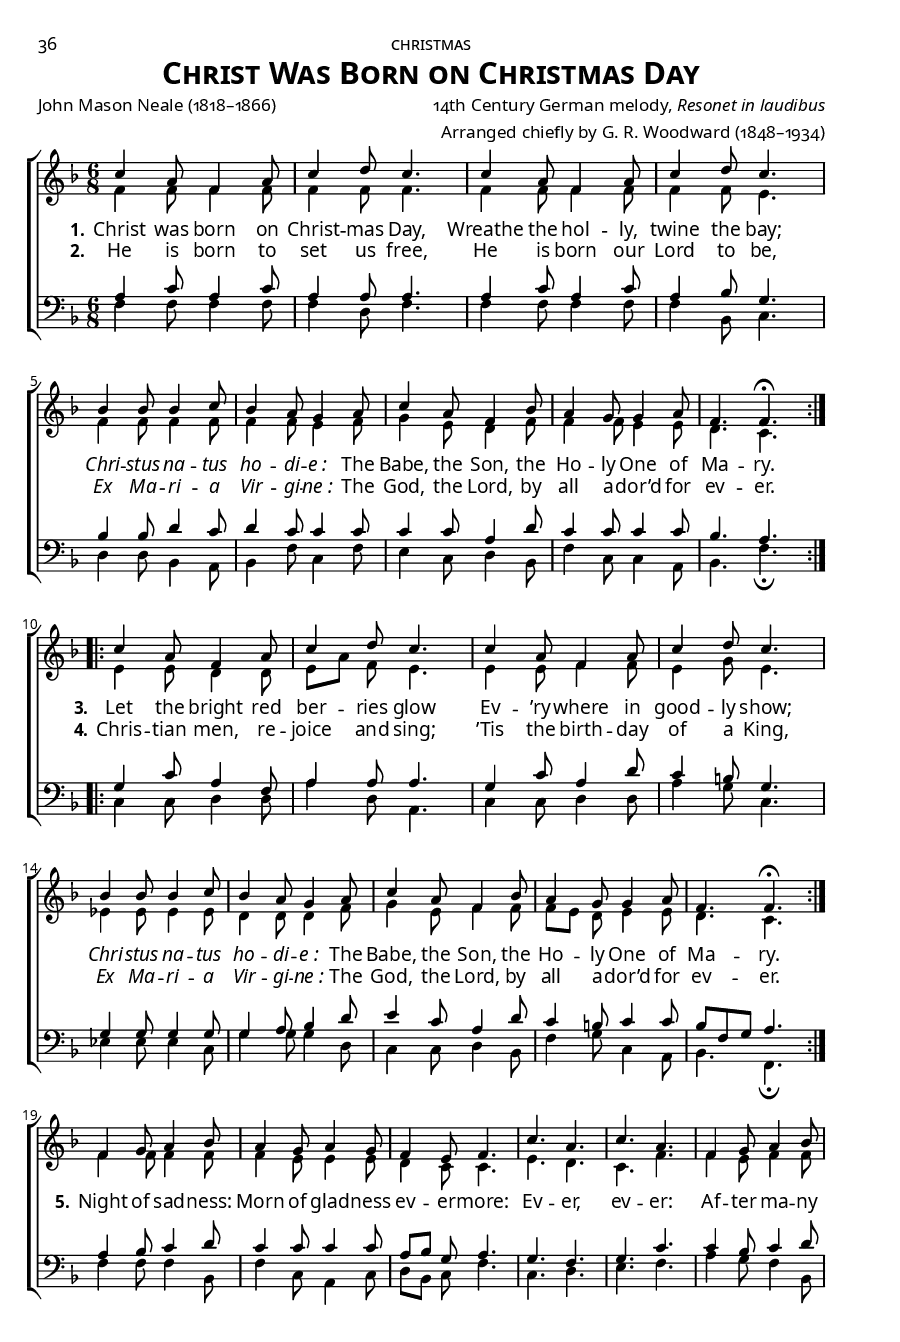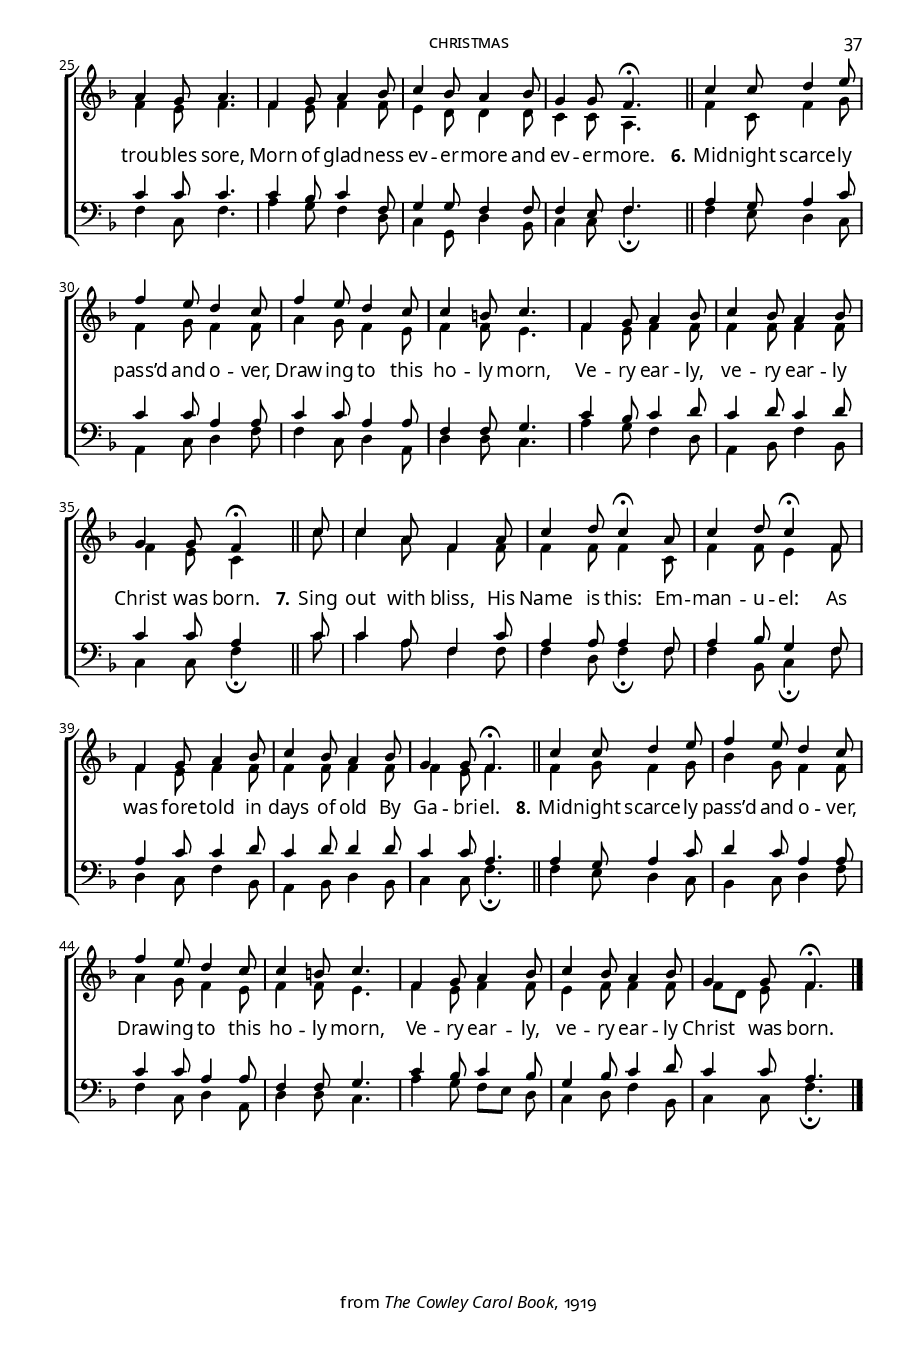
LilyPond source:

\version "2.14.2"
\include "util.ly"
\header {
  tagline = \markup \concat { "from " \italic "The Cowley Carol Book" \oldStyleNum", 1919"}

    title = \markup{\override #'(font-name . "Garamond Premier Pro Semibold"){ \abs-fontsize #15 \smallCapsOldStyle"Christ Was Born on Christmas Day"}}
    poet = \markup\oldStyleNum"John Mason Neale (1818–1866)"
    composer = \markup\concat{\oldStyleNum"14th Century German melody, " \italic"Resonet in laudibus"}
    arranger = \markup\oldStyleNum"Arranged chiefly by G. R. Woodward (1848–1934)"
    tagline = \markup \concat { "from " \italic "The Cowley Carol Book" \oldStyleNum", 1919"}
  }
\paper {
  print-all-headers = ##f
  paper-height = 9\in
  paper-width = 6\in
  indent = 0\in
  %system-system-spacing = #'((basic-distance . 10) (padding . 0))
  %system-system-spacing =
  %  #'((basic-distance . 0)
  %     (minimum-distance . 0)
  %     (padding . -0.35)
  %     (stretchability . 100))
  ragged-last-bottom = ##t
  ragged-bottom = ##f
  two-sided = ##t
  inner-margin = 0.5\in
  outer-margin = 0.25\in
  top-margin = 0.25\in
  bottom-margin = 0.25\in
  first-page-number = #036
  print-first-page-number = ##t
  headerLine = \markup{\override #'(font-name . "Garamond Premier Pro") \smallCapsOldStyle"christmas"}
  oddHeaderMarkup = \markup\fill-line{
     \override #'(font-name . "Garamond Premier Pro")\abs-fontsize #8.5
     \combine 
        \fill-line{"" \on-the-fly #print-page-number-check-first
        \oldStylePageNum""
        }
        \fill-line{\headerLine}
  }
  evenHeaderMarkup = \markup {
     \override #'(font-name . "Garamond Premier Pro")\abs-fontsize #8.5
     \combine
        \on-the-fly #print-page-number-check-first
        \oldStylePageNum""
        \fill-line{\headerLine}
  }
}
#(set-global-staff-size 15) \paper{ #(define fonts (make-pango-font-tree "GoudyOlSt BT" "Garamond Premier Pro" "Garamond Premier Pro" (/ 15 20))) }
global = {
  \key f \major
  \time 6/8
  \autoBeamOff
  \override DynamicLineSpanner #'staff-padding = #0.0
  \override DynamicLineSpanner #'Y-extent = #'(-1 . 1)
}

sopMusic = \relative c'' {
  \repeat volta 2{
    c4 a8 f4 a8 |
    c4 d8 c4. |
    c4 a8 f4 a8 |
    c4 d8 c4. |
    
    bes4 bes8 bes4 c8 |
    bes4 a8 g4 a8 |
    c4 a8 f4 bes8 |
    a4 g8 g4 a8 |
    f4. f\fermata \break
  }
  \repeat volta 2{
    c'4 a8 f4 a8 |
    c4 d8 c4. |
    c4 a8 f4 a8 |
    c4 d8 c4. |
    
    bes4 bes8 bes4 c8 |
    bes4 a8 g4 a8 |
    c4 a8 f4 bes8 |
    
    
    %page2
    a4 g8 g4 a8 |
    f4. f\fermata \break
  }
  
  f4 g8 a4 bes8 |
  a4 g8 a4 g8 |
  
  f4 e8 f4. |
  c'4. a |
  c a |
  f4 g8 a4 bes8 |
  
  a4 g8 a4. |
  f4 g8 a4 bes8 |
  c4 bes8 a4 bes8 |
  g4 g8 f4.\fermata \bar"||"
  
  c'4 c8 d4 e8 |
  f4 e8 d4 c8 |
  f4 e8 d4 c8 |
  c4 b8 c4. |
  
  f,4 g8 a4 bes8 c4 bes8 a4 bes8 |
  g4 g8 f4\fermata \bar"||"
  c'8 |
  c4 a8 f4 a8 |
  
  %page3
  c4 d8 c4\fermata a8 |
  c4\< d8\< c4\<\fermata f,8 |
  f4 g8 a4 bes8 |
  c4 bes8 a4 bes8 |
  
  g4 g8 f4.\fermata \bar"||"
  c'4 c8 d4 e8 f4 e8 d4 c8 |
  f4 e8 d4 c8 |
  
  c4 b8 c4. |
  f,4 g8 a4 bes8 |
  c4 bes8 a4 bes8 |
  g4 g8 f4.\fermata \bar"|."
}
sopWords = \lyricmode {
  
}

altoMusic = \relative c' {
  \repeat volta 2{
    f4 f8 f4 f8 |
    f4 f8 f4. |
    f4 f8 f4 f8 |
    f4 f8 e4. |
    
    f4 f8 f4 f8 |
    f4 f8 e4 f8 |
    g4 e8 d4 f8 |
    f4 f8 e4 e8 |
    d4. c
  }
  \repeat volta 2{
    e4 e8 d4 d8 |
    e[ a] f e4. |
    e4 e8 f4 f8 |
    
    e4 g8 e4. |
    ees4 ees8 ees4 ees8 |
    d4 d8 d4 f8 |
    g4 e8 f4 f8 |
    
    %page2
    f8[ e] d e4 e8 |
    d4. c |
  }
  f4 f8 f4 f8 |
  f4 e8 e4 e8 |
  
  d4 c8 c4. |
  e d |
  c f |
  f4 e8 f4 f8 |
  
  f4 e8 f4. |
  f4 e8 f4 f8 |
  e4 d8 d4 d8 |
  c4 c8 a4. \bar"||"
  
  f'4 c8 f4 g8 |
  f4 g8 f4 f8 |
  a4 g8 f4 e8 |
  f4 f8 e4. |
  
  f4 e8 f4 f8 |
  f4 f8 f4 f8 |
  f4 e8 c4 \bar"||"
  c'8 |
  c4 a8 f4 f8 |
  
  %page3
  f4 f8 f4 c8 |
  f4 f8 e4 f8 |
  f4 e8 f4 f8 |
  f4 f8 f4 f8 |
  
  f4 e8 f4. \bar"||"
  f4 g8 f4 g8 |
  bes4 g8 f4 f8 |
  a4 g8 f4 e8 |
  
  f4 f8 e4. |
  f4 e8 f4 f8 |
  e4 f8 f4 f8 |
  f[ d] e f4. \bar"|."
}
altoWords = \lyricmode {
  \dropLyricsV
  \set stanza = #" 1."
  Christ was born on Christ -- mas Day,
  Wreathe the hol -- ly, twine the bay;
  
  \markup\italic Chri -- \markup\italic stus \markup\italic na -- \markup\italic tus \markup\italic ho -- \markup\italic di -- \markup\italic "e :"
  The Babe, the Son, the Ho -- ly One of Ma -- ry.
  
  \set stanza = #" 3."
  Let the bright red ber -- ries glow
  Ev -- ’ry -- where in good -- ly show;
  
  \markup\italic Chri -- \markup\italic stus \markup\italic na -- \markup\italic tus \markup\italic ho -- \markup\italic di -- \markup\italic "e :"
  The Babe, the Son, the Ho -- ly One of Ma -- ry.
  
  \set stanza = #" 5."
  Night of sad -- ness: Morn of glad -- ness
  ev -- er -- more:
  Ev -- er, ev -- er:
  Af -- ter ma -- ny trou -- bles sore,
  Morn of glad -- ness ev -- er -- more and ev -- er -- more.
  
  \set stanza = #"   6."
  Mid -- night scarce -- ly pass’d and o -- ver,
  Draw -- ing to this ho -- ly morn,
  Ve -- ry ear -- ly, ve -- ry ear -- ly Christ was born.
  
  \set stanza = #"   7."
  Sing out with bliss, His Name is this:
  Em -- man -- u -- el:
  As was fore -- told in days of old
  By Ga -- bri -- el.
  
  \set stanza = #"   8."
  Mid -- night scarce -- ly pass’d and o -- ver,
  Draw -- ing to this ho -- ly morn,
  Ve -- ry ear -- ly, ve -- ry ear -- ly Christ was born.
}
altoWordsII = \lyricmode {
  \dropLyricsV
  \set stanza = #" 2."
  He is born to set us free,
  He is born our Lord to be,
  
  \markup\italic Ex \markup\italic Ma -- \markup\italic ri -- \markup\italic a \markup\italic Vir -- \markup\italic gi -- \markup\italic "ne :"
  The God, the Lord, by all a -- dor’d for ev -- er.
  
  \set stanza = #" 4."
  Chris -- tian men, re -- joice and sing;
  ’Tis the birth -- day of a King,
  
  \markup\italic Ex \markup\italic Ma -- \markup\italic ri -- \markup\italic a \markup\italic Vir -- \markup\italic gi -- \markup\italic "ne :"
  The God, the Lord, by all a -- dor’d for ev -- er.
}
altoWordsIII = \lyricmode {
}
altoWordsIV = \lyricmode {
}
altoWordsV = \lyricmode {
}
altoWordsVI = \lyricmode {
}
tenorMusic = \relative c' {
  \repeat volta 2{
    a4 c8 a4 c8 |
    a4 a8 a4. |
    a4 c8 a4 c8 |
    a4 bes8 g4. |
    
    bes4 bes8 d4 c8 |
    d4 c8 c4 c8 |
    c4 c8 a4 d8 |
    c4 c8 c4 c8 |
    bes4. a
  }
  \repeat volta 2{
    g4 c8 a4 f8 |
    a4 a8 a4. |
    g4 c8 a4 d8 |
    
    c4 b8 g4. |
    g4 g8 g4 g8 |
    g4 a8 bes4 d8 |
    e4 c8 a4 d8 |
    
    %page2
    c4 b8 c4 c8 |
    bes[ f g] a4. |
  }
  a4 bes8 c4 d8 |
  c4 c8 c4 c8 |
  
  a[ bes] g a4. |
  g f |
  g c |
  c4 bes8 c4 d8 |
  
  c4 c8 c4. |
  c4 bes8 c4 f,8 |
  g4 g8 f4 f8 |
  f4 e8 f4. \bar"||"
  
  a4 g8 a4 c8 |
  c4 c8 a4 a8 |
  c4 c8 a4 a8 |
  f4 f8 g4. |
  
  c4 bes8 c4 d8 |
  c4 d8 c4 d8 |
  c4 c8 a4 \bar"||"
  c8 |
  c4 a8 f4 c'8 |
  
  %page3
  a4 a8 a4 f8 |
  a4 bes8 g4 f8 |
  a4 c8 c4 d8 |
  c4 d8 d4 d8 |
  
  c4 c8 a4. \bar"||"
  a4 g8 a4 c8 |
  d4 c8 a4 a8 |
  c4 c8 a4 a8 |
  
  f4 f8 g4. |
  c4 bes8 c4 bes8 |
  g4 bes8 c4 d8 |
  c4 c8 a4. \bar"|."
}
tenorWords = \lyricmode {

}

bassMusic = \relative c {
  \repeat volta 2 {
    f4 f8 f4 f8 |
    f4 d8 f4. |
    f4 f8 f4 f8 |
    f4 bes,8 c4. |
    
    d4 d8 bes4 a8 |
    bes4 f'8 c4 f8 |
    e4 c8 d4 bes8 |
    f'4 c8 c4 a8 |
    bes4. f'\fermata
  }
  \repeat volta 2{
    c4 c8 d4 d8 |
    a'4 d,8 a4. |
    c4 c8 d4 d8 |
    
    a'4 g8 c,4. |
    ees4 ees8 ees4 c8 |
    g'4 g8 g4 d8 |
    c4 c8 d4 bes8 |
    
    %page2
    f'4 g8 c,4 a8 |
    bes4. f\fermata |
  }
  f'4 f8 f4 bes,8 |
  f'4 c8 a4 c8 |
  
  d[ bes] c f4. |
  c d |
  e f |
  a4 g8 f4 bes,8 |
  
  f'4 c8 f4. |
  a4 g8 f4 d8 |
  c4 g8 d'4 bes8 |
  c4 c8 f4.\fermata \bar"||"
  
  f4 e8 d4 c8 |
  a4 c8 d4 f8 |
  f4 c8 d4 a8 |
  d4 d8 c4. |
  
  a'4 g8 f4 d8 |
  a4 bes8 f'4 bes,8 |
  c4 c8 f4\fermata \bar"||"
  c'8 |
  c4 a8 f4 f8 |
  
  %page3
  f4 d8 f4\fermata f8 |
  f4 bes,8 c4\fermata f8 |
  d4 c8 f4 bes,8 |
  a4 bes8 d4 bes8 |
  
  c4 c8 f4.\fermata \bar"||"
  f4 e8 d4 c8 |
  bes4 c8 d4 f8 |
  f4 c8 d4 a8 |
  
  d4 d8 c4. |
  a'4 g8 f[ e] d |
  c4 d8 f4 bes,8 |
  c4 c8 f4.\fermata \bar"|."
}
bassWords = \lyricmode {

}

pianoRH = \relative c' {
  
}
pianoLH = \relative c' {
  
}

\score {
  <<
   \new ChoirStaff <<
%    \new Lyrics = sopranos \with { \override VerticalAxisGroup #'nonstaff-relatedstaff-spacing = #'((basic-distance . 1)) }
    \new Staff = women <<
      \new Voice = "sopranos" { \voiceOne << \global \sopMusic >> }
      \new Voice = "altos" { \voiceTwo << \global \altoMusic >> }
    >>
    \new Lyrics \with { alignAboveContext = #"women" \override VerticalAxisGroup #'nonstaff-relatedstaff-spacing = #'((basic-distance . 1))} \lyricsto "sopranos" \sopWords
    \new Lyrics = "altosVI"  \with { alignBelowContext = #"women" } \lyricsto "sopranos" \altoWordsVI
    \new Lyrics = "altosV"  \with { alignBelowContext = #"women" } \lyricsto "sopranos" \altoWordsV
    \new Lyrics = "altosIV"  \with { alignBelowContext = #"women" } \lyricsto "sopranos" \altoWordsIV
    \new Lyrics = "altosIII"  \with { alignBelowContext = #"women" } \lyricsto "sopranos" \altoWordsIII
    \new Lyrics = "altosII"  \with { alignBelowContext = #"women" } \lyricsto "sopranos" \altoWordsII
    \new Lyrics = "altos"  \with { alignBelowContext = #"women" } \lyricsto "sopranos" \altoWords
   \new Staff = men <<
      \clef bass
      \new Voice = "tenors" { \voiceOne << \global \tenorMusic >> }
      \new Voice = "basses" { \voiceTwo << \global \bassMusic >> }
    >>
    \new Lyrics \with { alignAboveContext = #"men" \override VerticalAxisGroup #'nonstaff-relatedstaff-spacing = #'((basic-distance . 1)) } \lyricsto "tenors" \tenorWords
    \new Lyrics \with { alignBelowContext = #"men" \override VerticalAxisGroup #'nonstaff-relatedstaff-spacing = #'((basic-distance . 1)) } \lyricsto "basses" \bassWords
  >>
%    \new PianoStaff << \new Staff { \new Voice { \pianoRH } } \new Staff { \clef "bass" \pianoLH } >>
  >>
  \layout {
    \context {
      \Score
      %\override SpacingSpanner #'base-shortest-duration = #(ly:make-moment 1 8)
      %\override SpacingSpanner #'common-shortest-duration = #(ly:make-moment 1 4)
    }
    \context {
      % Remove all empty staves
      % \Staff \RemoveEmptyStaves \override VerticalAxisGroup #'remove-first = ##t
    }
  }
  
  \midi {
    \tempo 4 = 90
    \set Staff.midiInstrument = "flute"
  
    \context {
      \Voice
      \remove "Dynamic_performer"
    }
  }
}
